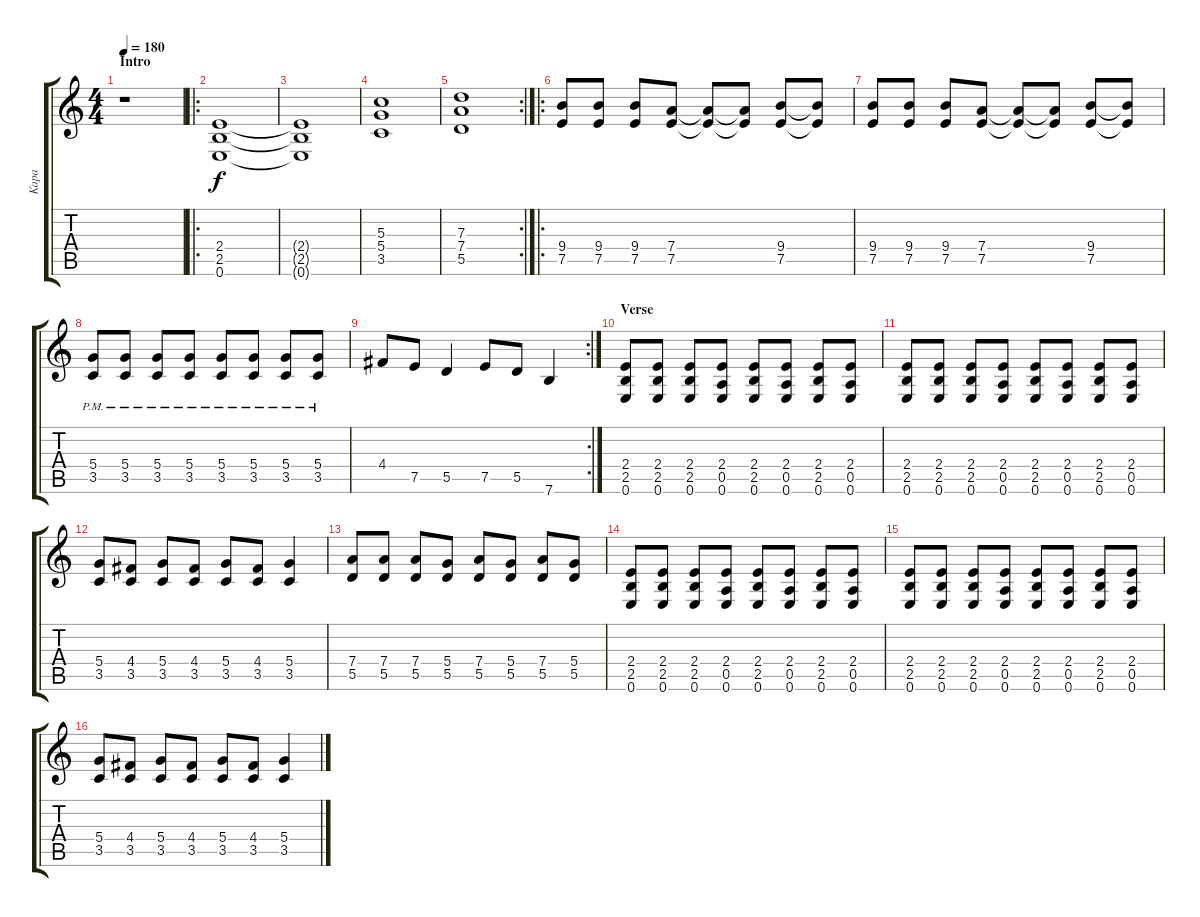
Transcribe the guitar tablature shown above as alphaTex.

\track ("Kapa" "Kapa") {instrument distortionguitar}
\staff {score tabs}
\tuning (E4 B3 G3 D3 A2 E2) {hide}
\ts (4 4)
\section ("" "Intro")
\tempo 180
\clef g2
\ks c
r.1{dy f instrument distortionguitar} |
\ro
(2.4 2.5 0.6).1 |
(2.4{t} 2.5{t} 0.6{t}).1 |
(5.3 5.4 3.5).1 |
\rc 2
(7.3 7.4 5.5).1 |
\ro
(9.4 7.5).8 (9.4 7.5).8 (9.4 7.5).8 (7.4 7.5).8 (7.4{t} 7.5{t}).8 (7.4{t} 7.5{t}).8 (9.4 7.5).8 (9.4{t} 7.5{t}).8 |
(9.4 7.5).8 (9.4 7.5).8 (9.4 7.5).8 (7.4 7.5).8 (7.4{t} 7.5{t}).8 (7.4{t} 7.5{t}).8 (9.4 7.5).8 (9.4{t} 7.5{t}).8 |
(5.4{pm} 3.5{pm}).8 (5.4{pm} 3.5{pm}).8 (5.4{pm} 3.5{pm}).8 (5.4{pm} 3.5{pm}).8 (5.4{pm} 3.5{pm}).8 (5.4{pm} 3.5{pm}).8 (5.4{pm} 3.5{pm}).8 (5.4{pm} 3.5{pm}).8 |
\rc 2
4.4.8 7.5.8 5.5.4 7.5.8 5.5.8 7.6.4 |
\section ("" "Verse")
(2.4 2.5 0.6).8 (2.4 2.5 0.6).8 (2.4 2.5 0.6).8 (2.4 0.5 0.6).8 (2.4 2.5 0.6).8 (2.4 0.5 0.6).8 (2.4 2.5 0.6).8 (2.4 0.5 0.6).8 |
(2.4 2.5 0.6).8 (2.4 2.5 0.6).8 (2.4 2.5 0.6).8 (2.4 0.5 0.6).8 (2.4 2.5 0.6).8 (2.4 0.5 0.6).8 (2.4 2.5 0.6).8 (2.4 0.5 0.6).8 |
(5.4 3.5).8 (4.4 3.5).8 (5.4 3.5).8 (4.4 3.5).8 (5.4 3.5).8 (4.4 3.5).8 (5.4 3.5).4 |
(7.4 5.5).8 (7.4 5.5).8 (7.4 5.5).8 (5.4 5.5).8 (7.4 5.5).8 (5.4 5.5).8 (7.4 5.5).8 (5.4 5.5).8 |
(2.4 2.5 0.6).8 (2.4 2.5 0.6).8 (2.4 2.5 0.6).8 (2.4 0.5 0.6).8 (2.4 2.5 0.6).8 (2.4 0.5 0.6).8 (2.4 2.5 0.6).8 (2.4 0.5 0.6).8 |
(2.4 2.5 0.6).8 (2.4 2.5 0.6).8 (2.4 2.5 0.6).8 (2.4 0.5 0.6).8 (2.4 2.5 0.6).8 (2.4 0.5 0.6).8 (2.4 2.5 0.6).8 (2.4 0.5 0.6).8 |
(5.4 3.5).8 (4.4 3.5).8 (5.4 3.5).8 (4.4 3.5).8 (5.4 3.5).8 (4.4 3.5).8 (5.4 3.5).4
